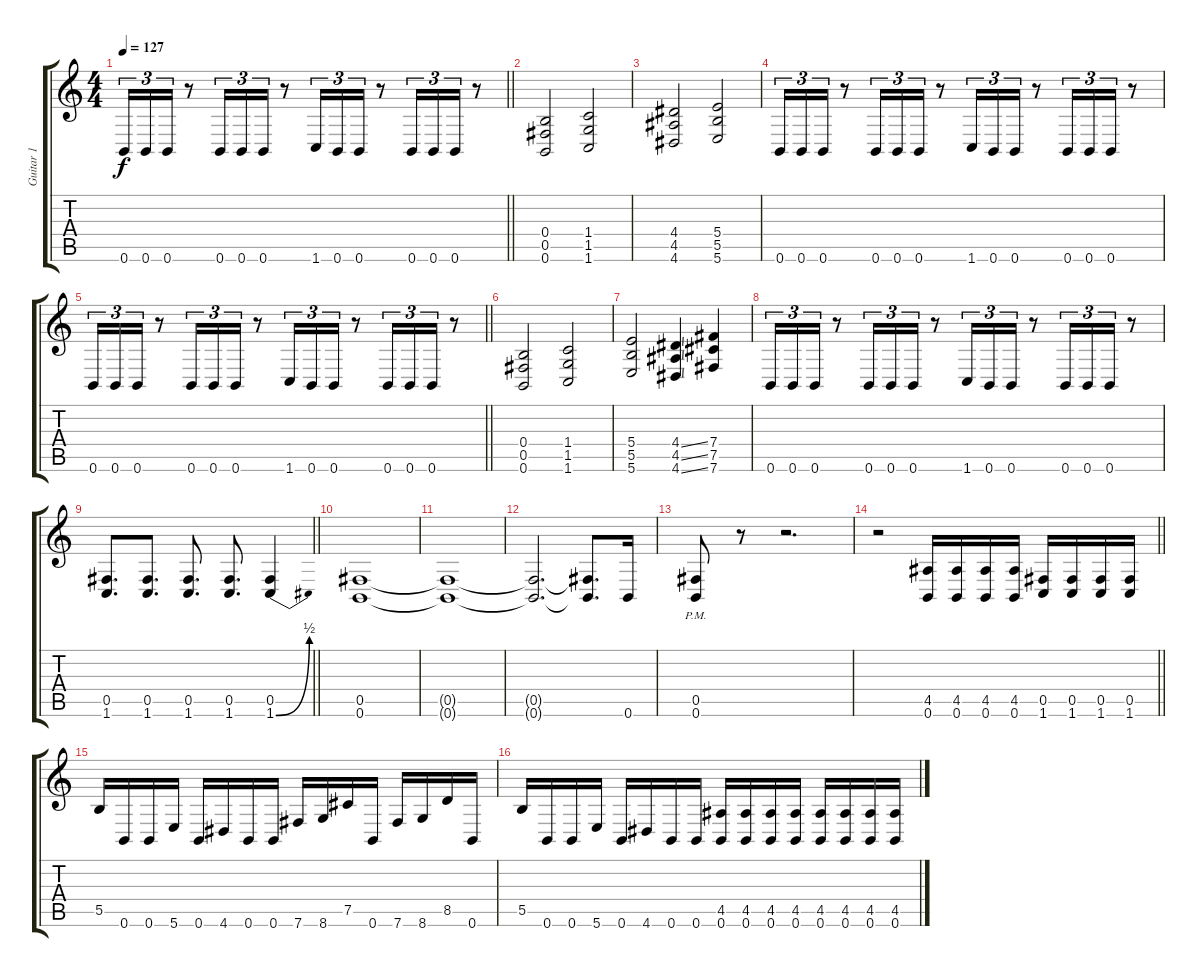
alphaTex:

\track ("Guitar 1" "Guitar 1") {instrument distortionguitar}
\staff {score tabs}
\tuning (Db4 Ab3 E3 B2 Gb2 B1) {hide}
\ts (4 4)
\tempo 127
\clef g2
\barLineRight lightlight
\ks c
0.6.16{tu (3 2) dy f} 0.6.16{tu (3 2)} 0.6.16{tu (3 2)} r.8 0.6.16{tu (3 2)} 0.6.16{tu (3 2)} 0.6.16{tu (3 2)} r.8 1.6.16{tu (3 2)} 0.6.16{tu (3 2)} 0.6.16{tu (3 2)} r.8 0.6.16{tu (3 2)} 0.6.16{tu (3 2)} 0.6.16{tu (3 2)} r.8 |
(0.4 0.5 0.6).2 (1.4 1.5 1.6).2 |
(4.4 4.5 4.6).2 (5.4 5.5 5.6).2 |
0.6.16{tu (3 2)} 0.6.16{tu (3 2)} 0.6.16{tu (3 2)} r.8 0.6.16{tu (3 2)} 0.6.16{tu (3 2)} 0.6.16{tu (3 2)} r.8 1.6.16{tu (3 2)} 0.6.16{tu (3 2)} 0.6.16{tu (3 2)} r.8 0.6.16{tu (3 2)} 0.6.16{tu (3 2)} 0.6.16{tu (3 2)} r.8 |
\barLineRight lightlight
0.6.16{tu (3 2)} 0.6.16{tu (3 2)} 0.6.16{tu (3 2)} r.8 0.6.16{tu (3 2)} 0.6.16{tu (3 2)} 0.6.16{tu (3 2)} r.8 1.6.16{tu (3 2)} 0.6.16{tu (3 2)} 0.6.16{tu (3 2)} r.8 0.6.16{tu (3 2)} 0.6.16{tu (3 2)} 0.6.16{tu (3 2)} r.8 |
(0.4 0.5 0.6).2 (1.4 1.5 1.6).2 |
(5.4 5.5 5.6).2 (4.4{ss} 4.5{ss} 4.6{ss}).4 (7.4 7.5 7.6).4 |
0.6.16{tu (3 2)} 0.6.16{tu (3 2)} 0.6.16{tu (3 2)} r.8 0.6.16{tu (3 2)} 0.6.16{tu (3 2)} 0.6.16{tu (3 2)} r.8 1.6.16{tu (3 2)} 0.6.16{tu (3 2)} 0.6.16{tu (3 2)} r.8 0.6.16{tu (3 2)} 0.6.16{tu (3 2)} 0.6.16{tu (3 2)} r.8 |
\barLineRight lightlight
(0.5 1.6).8{d} (0.5 1.6).8{d} (0.5 1.6).8{d} (0.5 1.6).8{d} (0.5 1.6{be (bend 0 0 60 2)}).4 |
\section ("" "")
(0.5 0.6).1 |
(0.5{t} 0.6{t}).1 |
(0.5{t} 0.6{t}).2{d} (0.5{t} 0.6{t}).8{d} 0.6.16 |
(0.5{pm} 0.6).8 r.8 r.2{d} |
\barLineRight lightlight
r.2 (4.5 0.6).16 (4.5 0.6).16 (4.5 0.6).16 (4.5 0.6).16 (0.5 1.6).16 (0.5 1.6).16 (0.5 1.6).16 (0.5 1.6).16 |
5.5.16 0.6.16 0.6.16 5.6.16 0.6.16 4.6.16 0.6.16 0.6.16 7.6.16 8.6.16 7.5.16 0.6.16 7.6.16 8.6.16 8.5.16 0.6.16 |
5.5.16 0.6.16 0.6.16 5.6.16 0.6.16 4.6.16 0.6.16 0.6.16 (4.5 0.6).16 (4.5 0.6).16 (4.5 0.6).16 (4.5 0.6).16 (4.5 0.6).16 (4.5 0.6).16 (4.5 0.6).16 (4.5 0.6).16
